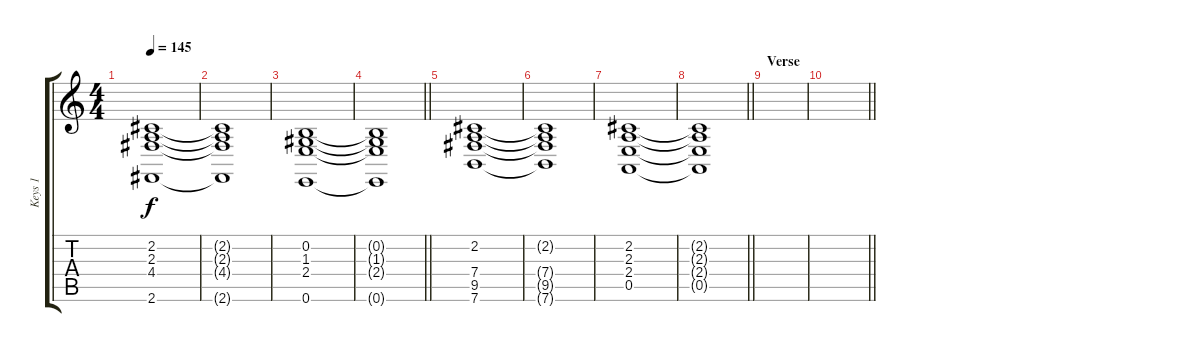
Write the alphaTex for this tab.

\track ("Keys 1" "Keys 1") {instrument stringensemble1}
\staff {score tabs}
\tuning (E4 B3 G3 D3 A2 E2) {hide}
\ts (4 4)
\tempo 145
\clef g2
\ks c
(2.2 2.3 4.4 2.6).1{dy f} |
(2.2{t} 2.3{t} 4.4{t} 2.6{t}).1 |
(0.2 1.3 2.4 0.6).1 |
\barLineRight lightlight
(0.2{t} 1.3{t} 2.4{t} 0.6{t}).1 |
(2.2 7.4 9.5 7.6).1 |
(2.2{t} 7.4{t} 9.5{t} 7.6{t}).1 |
(2.2 2.3 2.4 0.5).1 |
\barLineRight lightlight
(2.2{t} 2.3{t} 2.4{t} 0.5{t}).1 |
\section ("" "Verse")
|
\barLineRight lightlight
